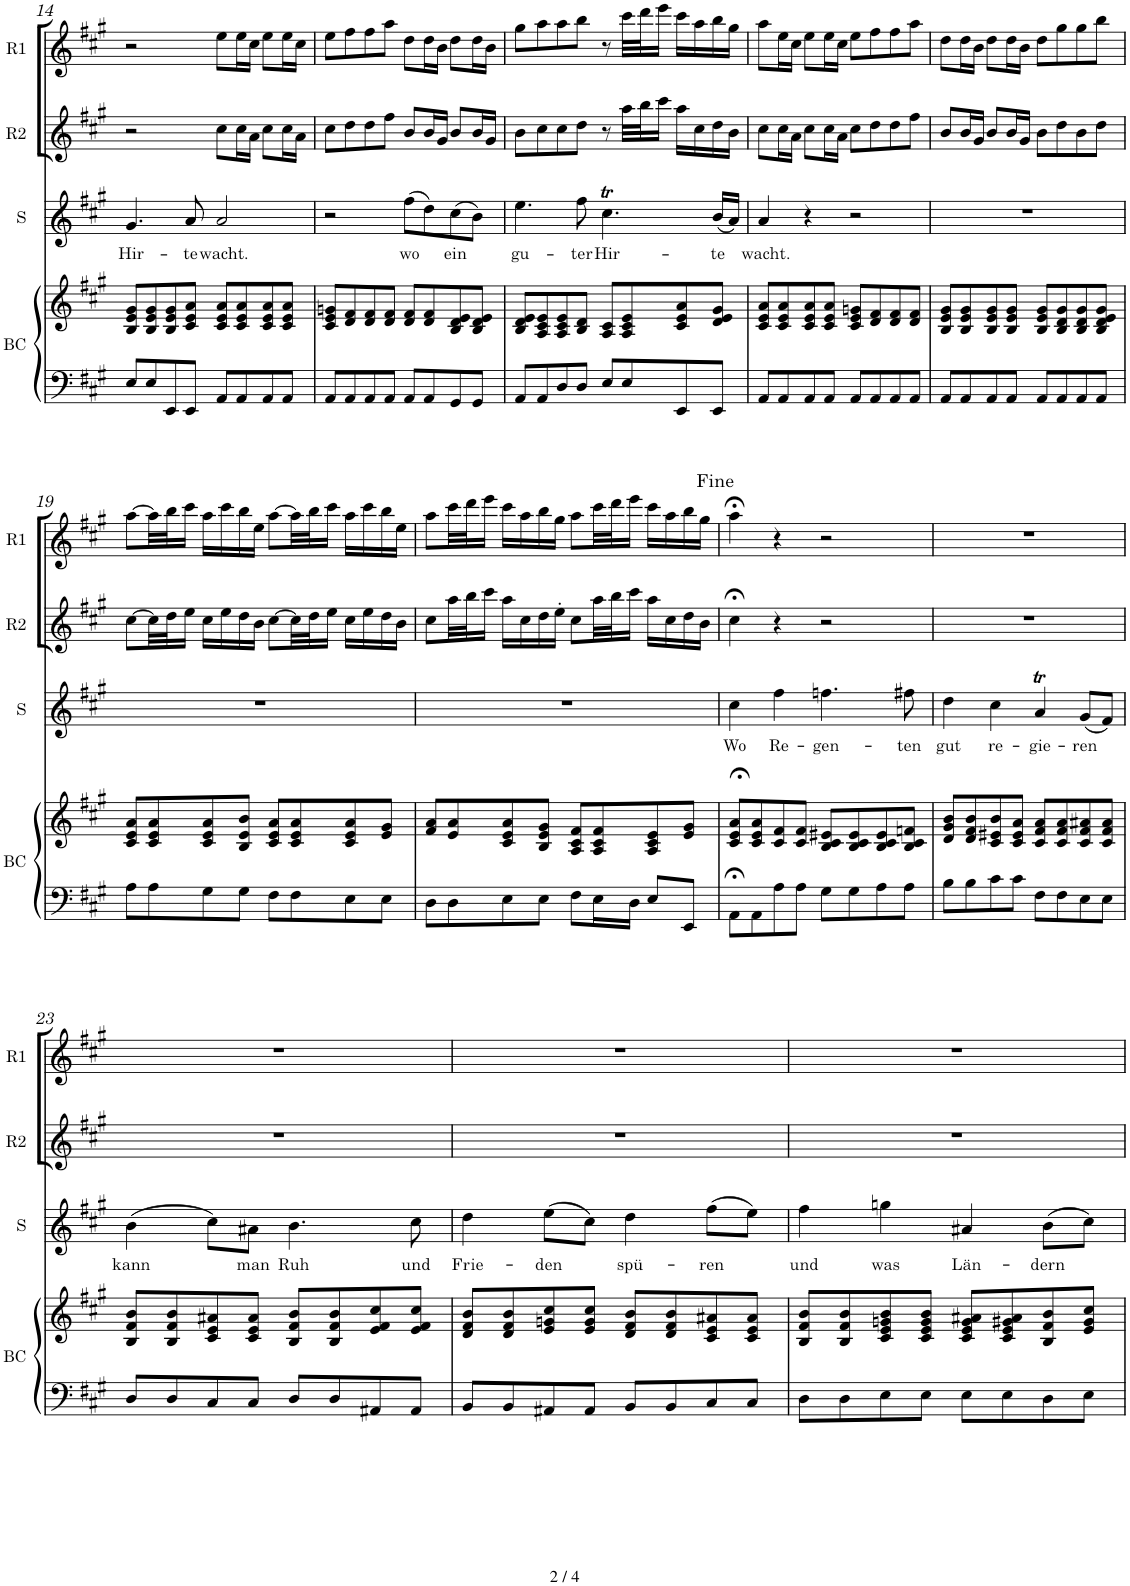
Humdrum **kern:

**kern	**kern	**kern	**text	**kern	**kern
*part4	*part4	*part3	*part3	*part2	*part1
*staff5	*staff4	*staff3	*staff3	*staff2	*staff1
*I"BC	*	*I"S	*	*I"R2	*I"R1
*I'BC	*	*I'S	*	*I'R2	*I'R1
!!LO:PB:g=z
*clefF4	*clefG2	*clefG2	*	*clefG2	*clefG2
*k[f#c#g#]	*k[f#c#g#]	*k[f#c#g#]	*	*k[f#c#g#]	*k[f#c#g#]
*M4/4	*M4/4	*M4/4	*	*M4/4	*M4/4
=14	=14	=14	=14	=14	=14
!	!	!	!LO:LY:b	!	!
8E/L	8B/ 8e/ 8g#/L	4.g#/	Hir-	2r	2r
8E/	8B/ 8e/ 8g#/	.	.	.	.
8EE/	8B/ 8e/ 8g#/	.	.	.	.
!	!	!	!LO:LY:b	!	!
8EE/J	8c#/ 8e/ 8a/J	8a/	-te	.	.
!	!	!	!LO:LY:b	!	!
8AA/L	8c#/ 8e/ 8a/L	2a/	wacht.	8cc#\L	8ee\L
8AA/	8c#/ 8e/ 8a/	.	.	16cc#\L	16ee\L
.	.	.	.	16a\JJ	16cc#\JJ
8AA/	8c#/ 8e/ 8a/	.	.	8cc#\L	8ee\L
8AA/J	8c#/ 8e/ 8a/J	.	.	16cc#\L	16ee\L
.	.	.	.	16a\JJ	16cc#\JJ
=15	=15	=15	=15	=15	=15
8AA/L	8c#/ 8e/ 8gn/L	2r	.	8cc#\L	8ee\L
8AA/	8d/ 8f#/	.	.	8dd\	8ff#\
8AA/	8d/ 8f#/	.	.	8dd\	8ff#\
8AA/J	8d/ 8f#/J	.	.	8ff#\J	8aa\J
!	!	!	!LO:LY:b	!	!
8AA/L	8d/ 8f#/L	(8ff#\L	wo	8b/L	8dd\L
8AA/	8d/ 8f#/	8dd\)	.	16b/L	16dd\L
.	.	.	.	16g#/JJ	16b\JJ
!	!	!	!LO:LY:b	!	!
8GG#/	8B/ 8d/ 8e/	(8cc#\	ein	8b/L	8dd\L
8GG#/J	8B/ 8d/ 8e/J	8b\J)	.	16b/L	16dd\L
.	.	.	.	16g#/JJ	16b\JJ
=16	=16	=16	=16	=16	=16
!	!	!	!LO:LY:b	!	!
8AA/L	8B/ 8d/ 8e/L	4.ee\	gu-	8b\L	8gg#\L
8AA/	8A/ 8c#/ 8e/	.	.	8cc#\	8aa\
8D/	8A/ 8c#/ 8e/	.	.	8cc#\	8aa\
!	!	!	!LO:LY:b	!	!
8D/J	8B/ 8d/J	8ff#\	-ter	8dd\J	8bb\J
!	!	!	!LO:LY:b	!	!
8E/L	8A/ 8c#/L	4.cc#t\	Hir-	8r	8r
8E/	8A/ 8c#/ 8e/	.	.	32aa\LLL	32ccc#\LLL
.	.	.	.	32bb\J	32ddd\J
.	.	.	.	16ccc#\JJ	16eee\JJ
8EE/	8c#/ 8e/ 8a/	.	.	16aa\LL	16ccc#\LL
.	.	.	.	16cc#\	16aa\
!	!	!	!LO:LY:b	!	!
8EE/J	8d/ 8e/ 8g#/J	(16b/LL	-te	16dd\	16bb\
.	.	16a/JJ)	.	16b\JJ	16gg#\JJ
=17	=17	=17	=17	=17	=17
!	!	!	!LO:LY:b	!	!
8AA/L	8c#/ 8e/ 8a/L	4a/	-wacht.	8cc#\L	8aa\L
8AA/	8c#/ 8e/ 8a/	.	.	16cc#\L	16ee\L
.	.	.	.	16a\JJ	16cc#\JJ
8AA/	8c#/ 8e/ 8a/	4r	.	8cc#\L	8ee\L
8AA/J	8c#/ 8e/ 8a/J	.	.	16cc#\L	16ee\L
.	.	.	.	16a\JJ	16cc#\JJ
8AA/L	8c#/ 8e/ 8gn/L	2r	.	8cc#\L	8ee\L
8AA/	8d/ 8f#/	.	.	8dd\	8ff#\
8AA/	8d/ 8f#/	.	.	8dd\	8ff#\
8AA/J	8d/ 8f#/J	.	.	8ff#\J	8aa\J
=18	=18	=18	=18	=18	=18
8AA/L	8B/ 8e/ 8g#/L	1r	.	8b/L	8dd\L
8AA/	8B/ 8e/ 8g#/	.	.	16b/L	16dd\L
.	.	.	.	16g#/JJ	16b\JJ
8AA/	8B/ 8e/ 8g#/	.	.	8b/L	8dd\L
8AA/J	8B/ 8e/ 8g#/J	.	.	16b/L	16dd\L
.	.	.	.	16g#/JJ	16b\JJ
8AA/L	8B/ 8e/ 8g#/L	.	.	8b\L	8dd\L
8AA/	8B/ 8d/ 8g#/	.	.	8dd\	8gg#\
8AA/	8B/ 8d/ 8g#/	.	.	8b\	8gg#\
8AA/J	8B/ 8d/ 8e/ 8g#/J	.	.	8dd\J	8bb\J
!!LO:LB:g=z
=19	=19	=19	=19	=19	=19
8A\L	8c#/ 8e/ 8a/L	1r	.	[8cc#\L	[8aa\L
8A\	8c#/ 8e/ 8a/	.	.	32cc#\LL]	32aa\LL]
.	.	.	.	32dd\J	32bb\J
.	.	.	.	16ee\JJ	16ccc#\JJ
8G#\	8c#/ 8e/ 8a/	.	.	16cc#\LL	16aa\LL
.	.	.	.	16ee\	16ccc#\
8G#\J	8B/ 8e/ 8b/J	.	.	16dd\	16bb\
.	.	.	.	16b\JJ	16ee\JJ
8F#\L	8c#/ 8e/ 8a/L	.	.	[8cc#\L	[8aa\L
8F#\	8c#/ 8e/ 8a/	.	.	32cc#\LL]	32aa\LL]
.	.	.	.	32dd\J	32bb\J
.	.	.	.	16ee\JJ	16ccc#\JJ
8E\	8c#/ 8e/ 8a/	.	.	16cc#\LL	16aa\LL
.	.	.	.	16ee\	16ccc#\
8E\J	8e/ 8g#/J	.	.	16dd\	16bb\
.	.	.	.	16b\JJ	16ee\JJ
=20	=20	=20	=20	=20	=20
8D\L	8f#/ 8a/L	1r	.	8cc#\L	8aa\L
8D\	8e/ 8a/	.	.	32aa\LL	32ccc#\LL
.	.	.	.	32bb\J	32ddd\J
.	.	.	.	16ccc#\JJ	16eee\JJ
8E\	8c#/ 8e/ 8a/	.	.	16aa\LL	16ccc#\LL
.	.	.	.	16cc#\	16aa\
8E\J	8B/ 8e/ 8g#/J	.	.	16dd\	16bb\
.	.	.	.	16ee'\JJ	16gg#\JJ
8F#\L	8A/ 8c#/ 8f#/L	.	.	8cc#\L	8aa\L
16E\L	8A/ 8c#/ 8f#/	.	.	32aa\LL	32ccc#\LL
.	.	.	.	32bb\J	32ddd\J
16D\JJ	.	.	.	16ccc#\JJ	16eee\JJ
8E/L	8A/ 8c#/ 8e/	.	.	16aa\LL	16ccc#\LL
.	.	.	.	16cc#\	16aa\
8EE/J	8e/ 8g#/J	.	.	16dd\	16bb\
.	.	.	.	16b\JJ	16gg#\JJ
=21	=21	=21	=21	=21	=21
!	!	!	!LO:LY:b	!	!
8AA;<\L	8c#/;< 8e/;< 8a/;<L	4cc#\	Wo	4cc#;<\	4aa;<\
8AA\	8c#/ 8e/ 8a/	.	.	.	.
!	!	!	!LO:LY:b	!	!
8A\	8c#/ 8f#/	4ff#\	Re-	4r	4r
8A\J	8c#/ 8f#/J	.	.	.	.
!	!	!	!LO:LY:b	!	!
8G#\L	8B/ 8c#/ 8e#X/L	4.ffn\	-gen-	2r	2r
8G#\	8B/ 8c#/ 8e#/	.	.	.	.
8A\	8B/ 8c#/ 8e#/	.	.	.	.
!	!	!	!LO:LY:b	!	!
8A\J	8B/ 8c#/ 8fn/J	8ff#X\	-ten	.	.
=22	=22	=22	=22	=22	=22
!	!	!	!LO:LY:b	!	!
8B\L	8d/ 8g#/ 8b/L	4dd\	gut	1r	1r
8B\	8d/ 8f#/ 8b/	.	.	.	.
!	!	!	!LO:LY:b	!	!
8c#\	8c#/ 8e#X/ 8b/	4cc#\	re-	.	.
8c#\J	8c#/ 8e#/ 8a/J	.	.	.	.
!	!	!	!LO:LY:b	!	!
8F#\L	8c#/ 8f#/ 8a/L	4aT/	-gie-	.	.
8F#\	8c#/ 8f#/ 8a/	.	.	.	.
!	!	!	!LO:LY:b	!	!
8E\	8c#/ 8f#/ 8a#X/	(8g#/L	-ren	.	.
8E\J	8c#/ 8f#/ 8a#/J	8f#/J)	.	.	.
!!LO:LB:g=z
=23	=23	=23	=23	=23	=23
!	!	!	!LO:LY:b	!	!
8D/L	8B/ 8f#/ 8b/L	(4b\	kann	1r	1r
8D/	8B/ 8f#/ 8b/	.	.	.	.
8C#/	8c#/ 8e/ 8a#X/	8cc#\L)	.	.	.
!	!	!	!LO:LY:b	!	!
8C#/J	8c#/ 8e/ 8a#/J	8a#X\J	man	.	.
!	!	!	!LO:LY:b	!	!
8D/L	8B/ 8f#/ 8b/L	4.b\	Ruh	.	.
8D/	8B/ 8f#/ 8b/	.	.	.	.
8AA#X/	8e/ 8f#/ 8cc#/	.	.	.	.
!	!	!	!LO:LY:b	!	!
8AA#/J	8e/ 8f#/ 8cc#/J	8cc#\	und	.	.
=24	=24	=24	=24	=24	=24
!	!	!	!LO:LY:b	!	!
8BB/L	8d/ 8f#/ 8b/L	4dd\	Frie-	1r	1r
8BB/	8d/ 8f#/ 8b/	.	.	.	.
!	!	!	!LO:LY:b	!	!
8AA#X/	8e/ 8gn/ 8cc#/	(8ee\L	-den	.	.
8AA#/J	8e/ 8g/ 8cc#/J	8cc#\J)	.	.	.
!	!	!	!LO:LY:b	!	!
8BB/L	8d/ 8f#/ 8b/L	4dd\	spü-	.	.
8BB/	8d/ 8f#/ 8b/	.	.	.	.
!	!	!	!LO:LY:b	!	!
8C#/	8c#/ 8e/ 8a#X/	(8ff#\L	-ren	.	.
8C#/J	8c#/ 8e/ 8a#/J	8ee\J)	.	.	.
=25	=25	=25	=25	=25	=25
!	!	!	!LO:LY:b	!	!
8D\L	8B/ 8f#/ 8b/L	4ff#\	und	1r	1r
8D\	8B/ 8f#/ 8b/	.	.	.	.
!	!	!	!LO:LY:b	!	!
8E\	8c#/ 8e/ 8gn/ 8b/	4ggn\	was	.	.
8E\J	8c#/ 8e/ 8g/ 8b/J	.	.	.	.
!	!	!	!LO:LY:b	!	!
8E\L	8c#/ 8e/ 8g/ 8a#X/L	4a#X/	Län-	.	.
8E\	8c#/ 8e/ 8g#X/ 8a#/	.	.	.	.
!	!	!	!LO:LY:b	!	!
8D\	8B/ 8f#/ 8b/	(8b\L	-dern	.	.
8E\J	8e/ 8g#/ 8cc#/J	8cc#\J)	.	.	.
=	=	=	=	=	=
*-	*-	*-	*-	*-	*-
